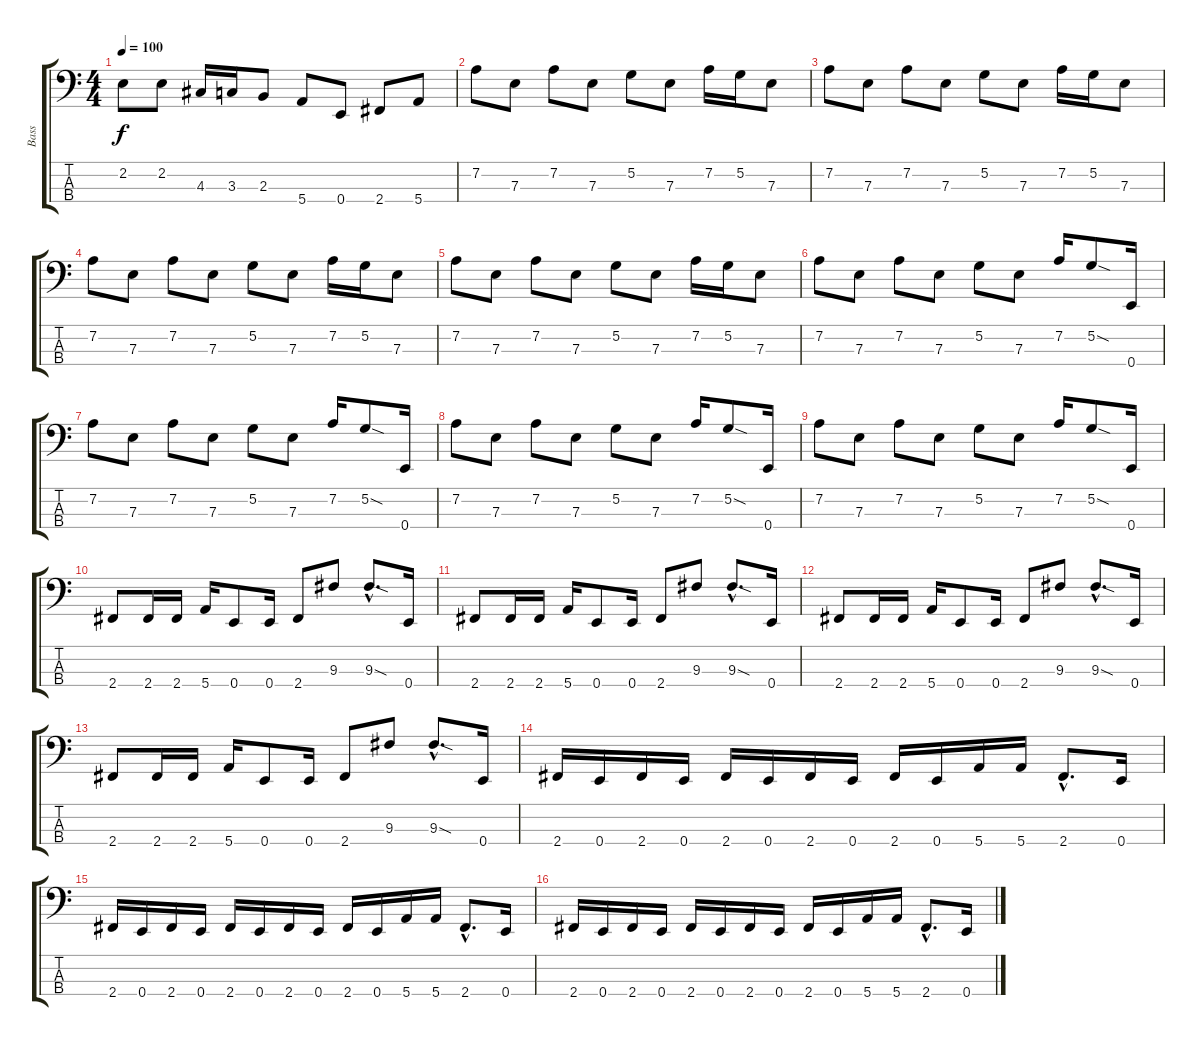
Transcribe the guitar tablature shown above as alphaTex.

\track ("Bass" "Bass") {instrument electricbassfinger}
\staff {score tabs}
\tuning (G2 D2 A1 E1) {hide}
\ts (4 4)
\tempo 100
\clef f4
\ks c
2.2.8{dy f} 2.2.8 4.3.16 3.3.16 2.3.8 5.4.8 0.4.8 2.4.8 5.4.8 |
7.2.8 7.3.8 7.2.8 7.3.8 5.2.8 7.3.8 7.2.16 5.2.16 7.3.8 |
7.2.8 7.3.8 7.2.8 7.3.8 5.2.8 7.3.8 7.2.16 5.2.16 7.3.8 |
7.2.8 7.3.8 7.2.8 7.3.8 5.2.8 7.3.8 7.2.16 5.2.16 7.3.8 |
7.2.8 7.3.8 7.2.8 7.3.8 5.2.8 7.3.8 7.2.16 5.2.16 7.3.8 |
7.2.8 7.3.8 7.2.8 7.3.8 5.2.8 7.3.8 7.2.16 5.2{sod}.8 0.4.16 |
7.2.8 7.3.8 7.2.8 7.3.8 5.2.8 7.3.8 7.2.16 5.2{sod}.8 0.4.16 |
7.2.8 7.3.8 7.2.8 7.3.8 5.2.8 7.3.8 7.2.16 5.2{sod}.8 0.4.16 |
7.2.8 7.3.8 7.2.8 7.3.8 5.2.8 7.3.8 7.2.16 5.2{sod}.8 0.4.16 |
2.4.8 2.4.16 2.4.16 5.4.16 0.4.8 0.4.16 2.4.8 9.3.8 9.3{sod hac}.8{d} 0.4.16 |
2.4.8 2.4.16 2.4.16 5.4.16 0.4.8 0.4.16 2.4.8 9.3.8 9.3{sod hac}.8{d} 0.4.16 |
2.4.8 2.4.16 2.4.16 5.4.16 0.4.8 0.4.16 2.4.8 9.3.8 9.3{sod hac}.8{d} 0.4.16 |
2.4.8 2.4.16 2.4.16 5.4.16 0.4.8 0.4.16 2.4.8 9.3.8 9.3{sod hac}.8{d} 0.4.16 |
2.4.16 0.4.16 2.4.16 0.4.16 2.4.16 0.4.16 2.4.16 0.4.16 2.4.16 0.4.16 5.4.16 5.4.16 2.4{hac}.8{d} 0.4.16 |
2.4.16 0.4.16 2.4.16 0.4.16 2.4.16 0.4.16 2.4.16 0.4.16 2.4.16 0.4.16 5.4.16 5.4.16 2.4{hac}.8{d} 0.4.16 |
2.4.16 0.4.16 2.4.16 0.4.16 2.4.16 0.4.16 2.4.16 0.4.16 2.4.16 0.4.16 5.4.16 5.4.16 2.4{hac}.8{d} 0.4.16
